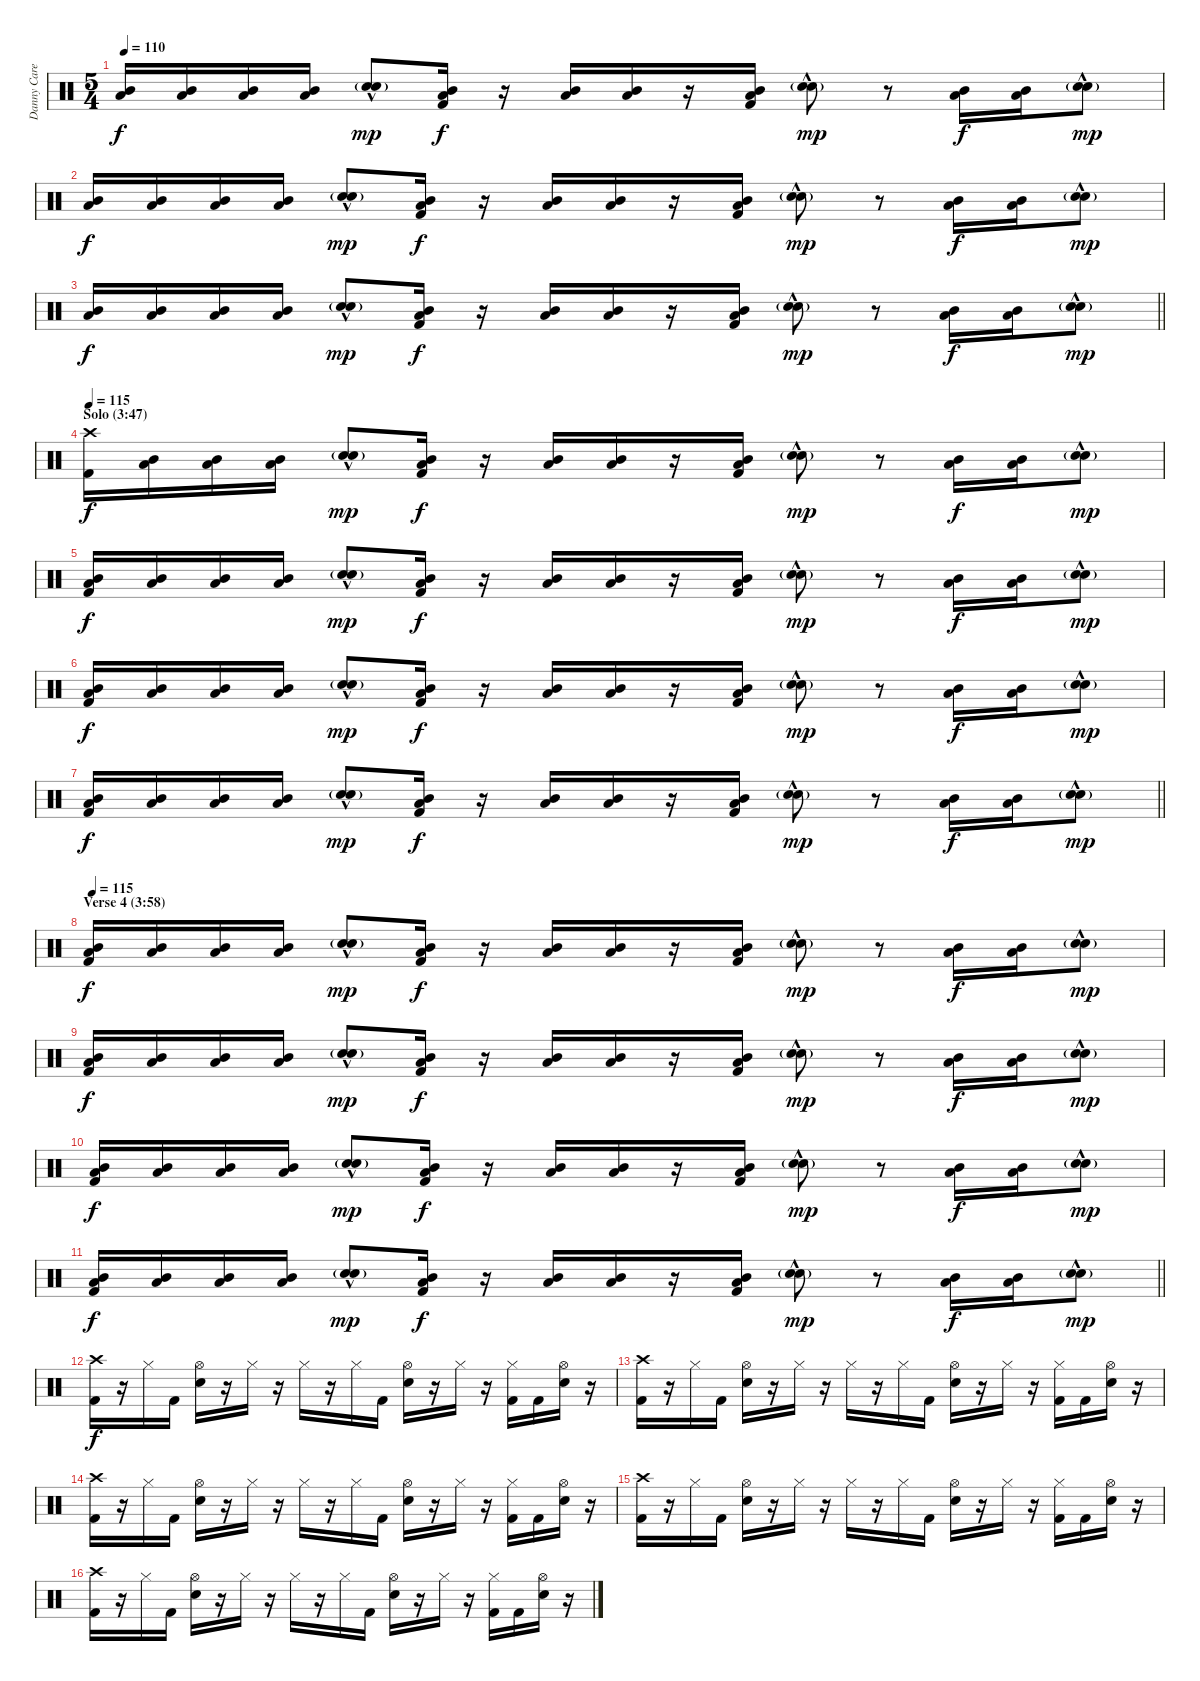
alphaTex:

\track ("Danny Carey" "Danny Care") {instrument percussion}
\staff {score}
\articulation defaults
\ts (5 4)
\tempo 110
\clef neutral
\ks c
("Mid Tom (hit)" "Low Tom (hit)").16{dy f} ("Mid Tom (hit)" "Low Tom (hit)").16 ("Mid Tom (hit)" "Low Tom (hit)").16 ("Mid Tom (hit)" "Low Tom (hit)").16 ("Electric Snare (hit)"{hac} "Snare (hit) 2"{g}).8{dy mp} ("Mid Tom (hit)" "Low Tom (hit)" "Kick (hit) 2").16{dy f} r.16 ("Mid Tom (hit)" "Low Tom (hit)").16 ("Mid Tom (hit)" "Low Tom (hit)").16 r.16 ("Mid Tom (hit)" "Low Tom (hit)" "Kick (hit) 2").16 ("Electric Snare (hit)"{hac} "Snare (hit) 2"{g}).8{dy mp} r.8 ("Mid Tom (hit)" "Low Tom (hit)").16{dy f} ("Mid Tom (hit)" "Low Tom (hit)").16 ("Electric Snare (hit)"{hac} "Snare (hit) 2"{g}).8{dy mp} |
("Mid Tom (hit)" "Low Tom (hit)").16{dy f} ("Mid Tom (hit)" "Low Tom (hit)").16 ("Mid Tom (hit)" "Low Tom (hit)").16 ("Mid Tom (hit)" "Low Tom (hit)").16 ("Electric Snare (hit)"{hac} "Snare (hit) 2"{g}).8{dy mp} ("Mid Tom (hit)" "Low Tom (hit)" "Kick (hit) 2").16{dy f} r.16 ("Mid Tom (hit)" "Low Tom (hit)").16 ("Mid Tom (hit)" "Low Tom (hit)").16 r.16 ("Mid Tom (hit)" "Low Tom (hit)" "Kick (hit) 2").16 ("Electric Snare (hit)"{hac} "Snare (hit) 2"{g}).8{dy mp} r.8 ("Mid Tom (hit)" "Low Tom (hit)").16{dy f} ("Mid Tom (hit)" "Low Tom (hit)").16 ("Electric Snare (hit)"{hac} "Snare (hit) 2"{g}).8{dy mp} |
\barLineRight lightlight
("Mid Tom (hit)" "Low Tom (hit)").16{dy f} ("Mid Tom (hit)" "Low Tom (hit)").16 ("Mid Tom (hit)" "Low Tom (hit)").16 ("Mid Tom (hit)" "Low Tom (hit)").16 ("Electric Snare (hit)"{hac} "Snare (hit) 2"{g}).8{dy mp} ("Mid Tom (hit)" "Low Tom (hit)" "Kick (hit) 2").16{dy f} r.16 ("Mid Tom (hit)" "Low Tom (hit)").16 ("Mid Tom (hit)" "Low Tom (hit)").16 r.16 ("Mid Tom (hit)" "Low Tom (hit)" "Kick (hit) 2").16 ("Electric Snare (hit)"{hac} "Snare (hit) 2"{g}).8{dy mp} r.8 ("Mid Tom (hit)" "Low Tom (hit)").16{dy f} ("Mid Tom (hit)" "Low Tom (hit)").16 ("Electric Snare (hit)"{hac} "Snare (hit) 2"{g}).8{dy mp} |
\section ("" "Solo (3:47)")
\tempo 115
("Crash high (hit)" "Kick (hit) 2").16{dy f} ("Mid Tom (hit)" "Low Tom (hit)").16 ("Mid Tom (hit)" "Low Tom (hit)").16 ("Mid Tom (hit)" "Low Tom (hit)").16 ("Electric Snare (hit)"{hac} "Snare (hit) 2"{g}).8{dy mp} ("Mid Tom (hit)" "Low Tom (hit)" "Kick (hit) 2").16{dy f} r.16 ("Mid Tom (hit)" "Low Tom (hit)").16 ("Mid Tom (hit)" "Low Tom (hit)").16 r.16 ("Mid Tom (hit)" "Low Tom (hit)" "Kick (hit) 2").16 ("Electric Snare (hit)"{hac} "Snare (hit) 2"{g}).8{dy mp} r.8 ("Mid Tom (hit)" "Low Tom (hit)").16{dy f} ("Mid Tom (hit)" "Low Tom (hit)").16 ("Electric Snare (hit)"{hac} "Snare (hit) 2"{g}).8{dy mp} |
("Mid Tom (hit)" "Low Tom (hit)" "Kick (hit) 2").16{dy f} ("Mid Tom (hit)" "Low Tom (hit)").16 ("Mid Tom (hit)" "Low Tom (hit)").16 ("Mid Tom (hit)" "Low Tom (hit)").16 ("Electric Snare (hit)"{hac} "Snare (hit) 2"{g}).8{dy mp} ("Mid Tom (hit)" "Low Tom (hit)" "Kick (hit) 2").16{dy f} r.16 ("Mid Tom (hit)" "Low Tom (hit)").16 ("Mid Tom (hit)" "Low Tom (hit)").16 r.16 ("Mid Tom (hit)" "Low Tom (hit)" "Kick (hit) 2").16 ("Electric Snare (hit)"{hac} "Snare (hit) 2"{g}).8{dy mp} r.8 ("Mid Tom (hit)" "Low Tom (hit)").16{dy f} ("Mid Tom (hit)" "Low Tom (hit)").16 ("Electric Snare (hit)"{hac} "Snare (hit) 2"{g}).8{dy mp} |
("Mid Tom (hit)" "Low Tom (hit)" "Kick (hit) 2").16{dy f} ("Mid Tom (hit)" "Low Tom (hit)").16 ("Mid Tom (hit)" "Low Tom (hit)").16 ("Mid Tom (hit)" "Low Tom (hit)").16 ("Electric Snare (hit)"{hac} "Snare (hit) 2"{g}).8{dy mp} ("Mid Tom (hit)" "Low Tom (hit)" "Kick (hit) 2").16{dy f} r.16 ("Mid Tom (hit)" "Low Tom (hit)").16 ("Mid Tom (hit)" "Low Tom (hit)").16 r.16 ("Mid Tom (hit)" "Low Tom (hit)" "Kick (hit) 2").16 ("Electric Snare (hit)"{hac} "Snare (hit) 2"{g}).8{dy mp} r.8 ("Mid Tom (hit)" "Low Tom (hit)").16{dy f} ("Mid Tom (hit)" "Low Tom (hit)").16 ("Electric Snare (hit)"{hac} "Snare (hit) 2"{g}).8{dy mp} |
\barLineRight lightlight
("Mid Tom (hit)" "Low Tom (hit)" "Kick (hit) 2").16{dy f} ("Mid Tom (hit)" "Low Tom (hit)").16 ("Mid Tom (hit)" "Low Tom (hit)").16 ("Mid Tom (hit)" "Low Tom (hit)").16 ("Electric Snare (hit)"{hac} "Snare (hit) 2"{g}).8{dy mp} ("Mid Tom (hit)" "Low Tom (hit)" "Kick (hit) 2").16{dy f} r.16 ("Mid Tom (hit)" "Low Tom (hit)").16 ("Mid Tom (hit)" "Low Tom (hit)").16 r.16 ("Mid Tom (hit)" "Low Tom (hit)" "Kick (hit) 2").16 ("Electric Snare (hit)"{hac} "Snare (hit) 2"{g}).8{dy mp} r.8 ("Mid Tom (hit)" "Low Tom (hit)").16{dy f} ("Mid Tom (hit)" "Low Tom (hit)").16 ("Electric Snare (hit)"{hac} "Snare (hit) 2"{g}).8{dy mp} |
\section ("" "Verse 4 (3:58)")
\tempo 115
("Mid Tom (hit)" "Low Tom (hit)" "Kick (hit) 2").16{dy f} ("Mid Tom (hit)" "Low Tom (hit)").16 ("Mid Tom (hit)" "Low Tom (hit)").16 ("Mid Tom (hit)" "Low Tom (hit)").16 ("Electric Snare (hit)"{hac} "Snare (hit) 2"{g}).8{dy mp} ("Mid Tom (hit)" "Low Tom (hit)" "Kick (hit) 2").16{dy f} r.16 ("Mid Tom (hit)" "Low Tom (hit)").16 ("Mid Tom (hit)" "Low Tom (hit)").16 r.16 ("Mid Tom (hit)" "Low Tom (hit)" "Kick (hit) 2").16 ("Electric Snare (hit)"{hac} "Snare (hit) 2"{g}).8{dy mp} r.8 ("Mid Tom (hit)" "Low Tom (hit)").16{dy f} ("Mid Tom (hit)" "Low Tom (hit)").16 ("Electric Snare (hit)"{hac} "Snare (hit) 2"{g}).8{dy mp} |
("Mid Tom (hit)" "Low Tom (hit)" "Kick (hit) 2").16{dy f} ("Mid Tom (hit)" "Low Tom (hit)").16 ("Mid Tom (hit)" "Low Tom (hit)").16 ("Mid Tom (hit)" "Low Tom (hit)").16 ("Electric Snare (hit)"{hac} "Snare (hit) 2"{g}).8{dy mp} ("Mid Tom (hit)" "Low Tom (hit)" "Kick (hit) 2").16{dy f} r.16 ("Mid Tom (hit)" "Low Tom (hit)").16 ("Mid Tom (hit)" "Low Tom (hit)").16 r.16 ("Mid Tom (hit)" "Low Tom (hit)" "Kick (hit) 2").16 ("Electric Snare (hit)"{hac} "Snare (hit) 2"{g}).8{dy mp} r.8 ("Mid Tom (hit)" "Low Tom (hit)").16{dy f} ("Mid Tom (hit)" "Low Tom (hit)").16 ("Electric Snare (hit)"{hac} "Snare (hit) 2"{g}).8{dy mp} |
("Mid Tom (hit)" "Low Tom (hit)" "Kick (hit) 2").16{dy f} ("Mid Tom (hit)" "Low Tom (hit)").16 ("Mid Tom (hit)" "Low Tom (hit)").16 ("Mid Tom (hit)" "Low Tom (hit)").16 ("Electric Snare (hit)"{hac} "Snare (hit) 2"{g}).8{dy mp} ("Mid Tom (hit)" "Low Tom (hit)" "Kick (hit) 2").16{dy f} r.16 ("Mid Tom (hit)" "Low Tom (hit)").16 ("Mid Tom (hit)" "Low Tom (hit)").16 r.16 ("Mid Tom (hit)" "Low Tom (hit)" "Kick (hit) 2").16 ("Electric Snare (hit)"{hac} "Snare (hit) 2"{g}).8{dy mp} r.8 ("Mid Tom (hit)" "Low Tom (hit)").16{dy f} ("Mid Tom (hit)" "Low Tom (hit)").16 ("Electric Snare (hit)"{hac} "Snare (hit) 2"{g}).8{dy mp} |
\barLineRight lightlight
("Mid Tom (hit)" "Low Tom (hit)" "Kick (hit) 2").16{dy f} ("Mid Tom (hit)" "Low Tom (hit)").16 ("Mid Tom (hit)" "Low Tom (hit)").16 ("Mid Tom (hit)" "Low Tom (hit)").16 ("Electric Snare (hit)"{hac} "Snare (hit) 2"{g}).8{dy mp} ("Mid Tom (hit)" "Low Tom (hit)" "Kick (hit) 2").16{dy f} r.16 ("Mid Tom (hit)" "Low Tom (hit)").16 ("Mid Tom (hit)" "Low Tom (hit)").16 r.16 ("Mid Tom (hit)" "Low Tom (hit)" "Kick (hit) 2").16 ("Electric Snare (hit)"{hac} "Snare (hit) 2"{g}).8{dy mp} r.8 ("Mid Tom (hit)" "Low Tom (hit)").16{dy f} ("Mid Tom (hit)" "Low Tom (hit)").16 ("Electric Snare (hit)"{hac} "Snare (hit) 2"{g}).8{dy mp} |
("Crash high (hit)" "Kick (hit) 2").16{dy f} r.16 "Hi-Hat (closed)".16 "Kick (hit) 2".16 ("Hi-Hat (open)" "Electric Snare (hit)").16 r.16 "Hi-Hat (closed)".16 r.16 "Hi-Hat (closed)".16 r.16 "Hi-Hat (closed)".16 "Kick (hit) 2".16 ("Hi-Hat (open)" "Electric Snare (hit)").16 r.16 "Hi-Hat (closed)".16 r.16 ("Hi-Hat (closed)" "Kick (hit) 2").16 "Kick (hit) 2".16 ("Hi-Hat (open)" "Electric Snare (hit)").16 r.16 |
("Crash high (hit)" "Kick (hit) 2").16 r.16 "Hi-Hat (closed)".16 "Kick (hit) 2".16 ("Hi-Hat (open)" "Electric Snare (hit)").16 r.16 "Hi-Hat (closed)".16 r.16 "Hi-Hat (closed)".16 r.16 "Hi-Hat (closed)".16 "Kick (hit) 2".16 ("Hi-Hat (open)" "Electric Snare (hit)").16 r.16 "Hi-Hat (closed)".16 r.16 ("Hi-Hat (closed)" "Kick (hit) 2").16 "Kick (hit) 2".16 ("Hi-Hat (open)" "Electric Snare (hit)").16 r.16 |
("Crash high (hit)" "Kick (hit) 2").16 r.16 "Hi-Hat (closed)".16 "Kick (hit) 2".16 ("Hi-Hat (open)" "Electric Snare (hit)").16 r.16 "Hi-Hat (closed)".16 r.16 "Hi-Hat (closed)".16 r.16 "Hi-Hat (closed)".16 "Kick (hit) 2".16 ("Hi-Hat (open)" "Electric Snare (hit)").16 r.16 "Hi-Hat (closed)".16 r.16 ("Hi-Hat (closed)" "Kick (hit) 2").16 "Kick (hit) 2".16 ("Hi-Hat (open)" "Electric Snare (hit)").16 r.16 |
("Crash high (hit)" "Kick (hit) 2").16 r.16 "Hi-Hat (closed)".16 "Kick (hit) 2".16 ("Hi-Hat (open)" "Electric Snare (hit)").16 r.16 "Hi-Hat (closed)".16 r.16 "Hi-Hat (closed)".16 r.16 "Hi-Hat (closed)".16 "Kick (hit) 2".16 ("Hi-Hat (open)" "Electric Snare (hit)").16 r.16 "Hi-Hat (closed)".16 r.16 ("Hi-Hat (closed)" "Kick (hit) 2").16 "Kick (hit) 2".16 ("Hi-Hat (open)" "Electric Snare (hit)").16 r.16 |
("Crash high (hit)" "Kick (hit) 2").16 r.16 "Hi-Hat (closed)".16 "Kick (hit) 2".16 ("Hi-Hat (open)" "Electric Snare (hit)").16 r.16 "Hi-Hat (closed)".16 r.16 "Hi-Hat (closed)".16 r.16 "Hi-Hat (closed)".16 "Kick (hit) 2".16 ("Hi-Hat (open)" "Electric Snare (hit)").16 r.16 "Hi-Hat (closed)".16 r.16 ("Hi-Hat (closed)" "Kick (hit) 2").16 "Kick (hit) 2".16 ("Hi-Hat (open)" "Electric Snare (hit)").16 r.16
